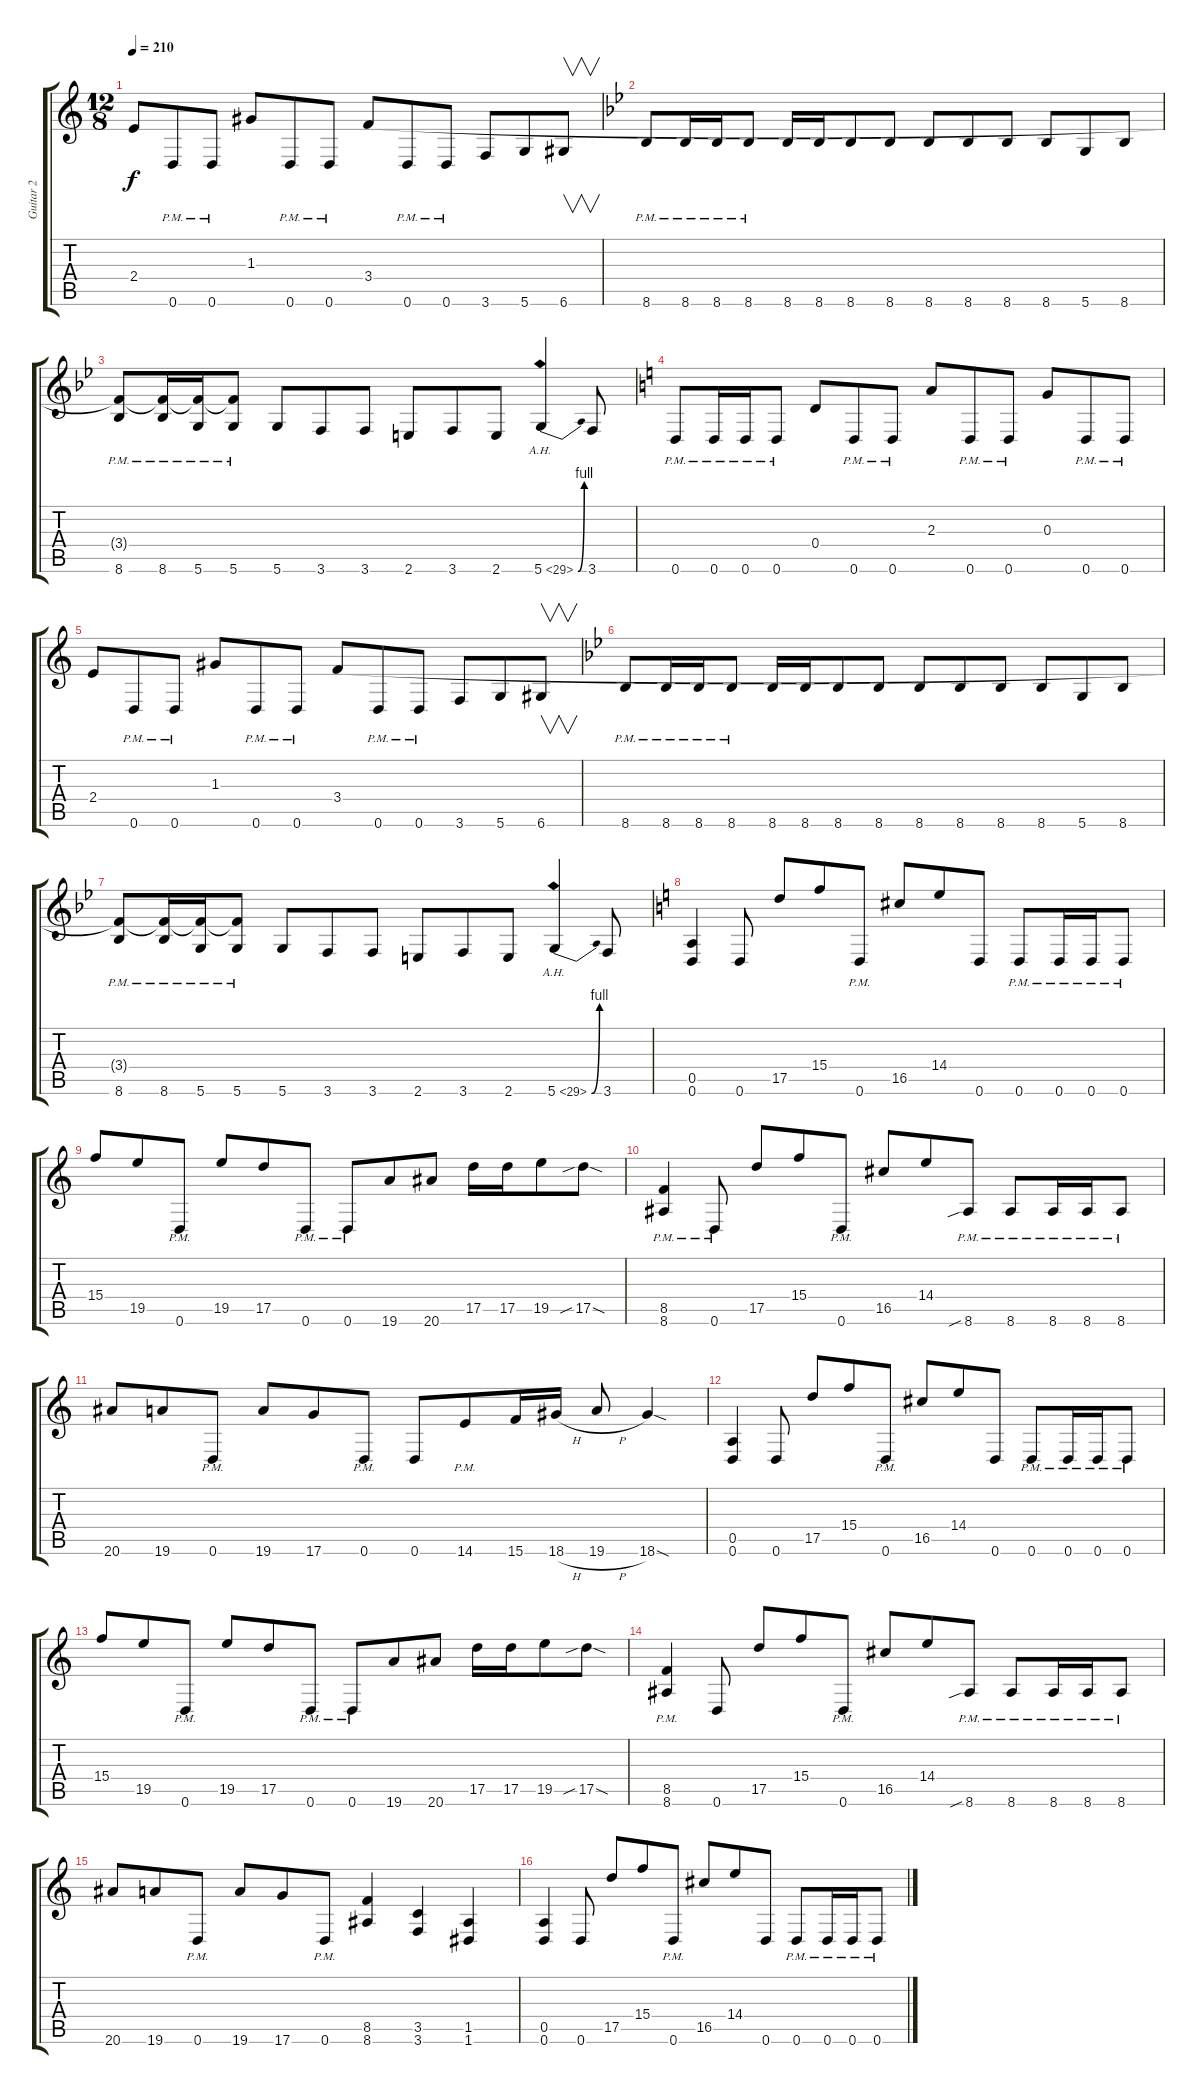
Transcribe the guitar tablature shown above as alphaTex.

\track ("Guitar 2" "Guitar 2") {instrument distortionguitar}
\staff {score tabs}
\tuning (E4 B3 G3 D3 A2 D2) {hide}
\ts (12 8)
\tempo 210
\clef g2
\ks c
2.4.8{dy f} 0.6{pm}.8 0.6{pm}.8 1.3.8 0.6{pm}.8 0.6{pm}.8 3.4.8 0.6{pm}.8 0.6{pm}.8 3.6.8 5.6.8 6.6.8{v} |
\ks bb
8.6{pm}.8 8.6{pm}.16 8.6{pm}.16 8.6{pm}.8 8.6.16 8.6.16 8.6.8 8.6.8 8.6.8 8.6.8 8.6.8 8.6.8 5.6.8 8.6.8 |
(3.4{t} 8.6{pm}).8 (3.4{t} 8.6{pm}).16 (3.4{t} 5.6{pm}).16 (3.4{t} 5.6{pm}).8 5.6.8 3.6.8 3.6.8 2.6.8 3.6.8 2.6.8 5.6{be (bend 0 0 60 4) ah 24}.4 3.6.8 |
\ks c
0.6{pm}.8 0.6{pm}.16 0.6{pm}.16 0.6{pm}.8 0.4.8 0.6{pm}.8 0.6{pm}.8 2.3.8 0.6{pm}.8 0.6{pm}.8 0.3.8 0.6{pm}.8 0.6{pm}.8 |
2.4.8 0.6{pm}.8 0.6{pm}.8 1.3.8 0.6{pm}.8 0.6{pm}.8 3.4.8 0.6{pm}.8 0.6{pm}.8 3.6.8 5.6.8 6.6.8{v} |
\ks bb
8.6{pm}.8 8.6{pm}.16 8.6{pm}.16 8.6{pm}.8 8.6.16 8.6.16 8.6.8 8.6.8 8.6.8 8.6.8 8.6.8 8.6.8 5.6.8 8.6.8 |
(3.4{t} 8.6{pm}).8 (3.4{t} 8.6{pm}).16 (3.4{t} 5.6{pm}).16 (3.4{t} 5.6{pm}).8 5.6.8 3.6.8 3.6.8 2.6.8 3.6.8 2.6.8 5.6{be (bend 0 0 60 4) ah 24}.4 3.6.8 |
\ks c
(0.5 0.6).4 0.6.8 17.5.8 15.4.8 0.6{pm}.8 16.5.8 14.4.8 0.6.8 0.6{pm}.8 0.6{pm}.16 0.6{pm}.16 0.6{pm}.8 |
15.4.8 19.5.8 0.6{pm}.8 19.5.8 17.5.8 0.6{pm}.8 0.6{pm}.8 19.6.8 20.6.8 17.5.16 17.5.16 19.5.8 17.5{sib sod}.8 |
(8.5 8.6{pm}).4 0.6{pm}.8 17.5.8 15.4.8 0.6{pm}.8 16.5.8 14.4.8 8.6{sib pm}.8 8.6{pm}.8 8.6{pm}.16 8.6{pm}.16 8.6{pm}.8 |
20.6.8 19.6.8 0.6{pm}.8 19.6.8 17.6.8 0.6{pm}.8 0.6.8 14.6{pm}.8 15.6.16 18.6{h}.16 19.6{h}.8 18.6{sod}.4 |
(0.5 0.6).4 0.6.8 17.5.8 15.4.8 0.6{pm}.8 16.5.8 14.4.8 0.6.8 0.6{pm}.8 0.6{pm}.16 0.6{pm}.16 0.6{pm}.8 |
15.4.8 19.5.8 0.6{pm}.8 19.5.8 17.5.8 0.6{pm}.8 0.6{pm}.8 19.6.8 20.6.8 17.5.16 17.5.16 19.5.8 17.5{sib sod}.8 |
(8.5 8.6{pm}).4 0.6.8 17.5.8 15.4.8 0.6{pm}.8 16.5.8 14.4.8 8.6{sib pm}.8 8.6{pm}.8 8.6{pm}.16 8.6{pm}.16 8.6{pm}.8 |
20.6.8 19.6.8 0.6{pm}.8 19.6.8 17.6.8 0.6{pm}.8 (8.5 8.6).4 (3.5 3.6).4 (1.5 1.6).4 |
(0.5 0.6).4 0.6.8 17.5.8 15.4.8 0.6{pm}.8 16.5.8 14.4.8 0.6.8 0.6{pm}.8 0.6{pm}.16 0.6{pm}.16 0.6{pm}.8
